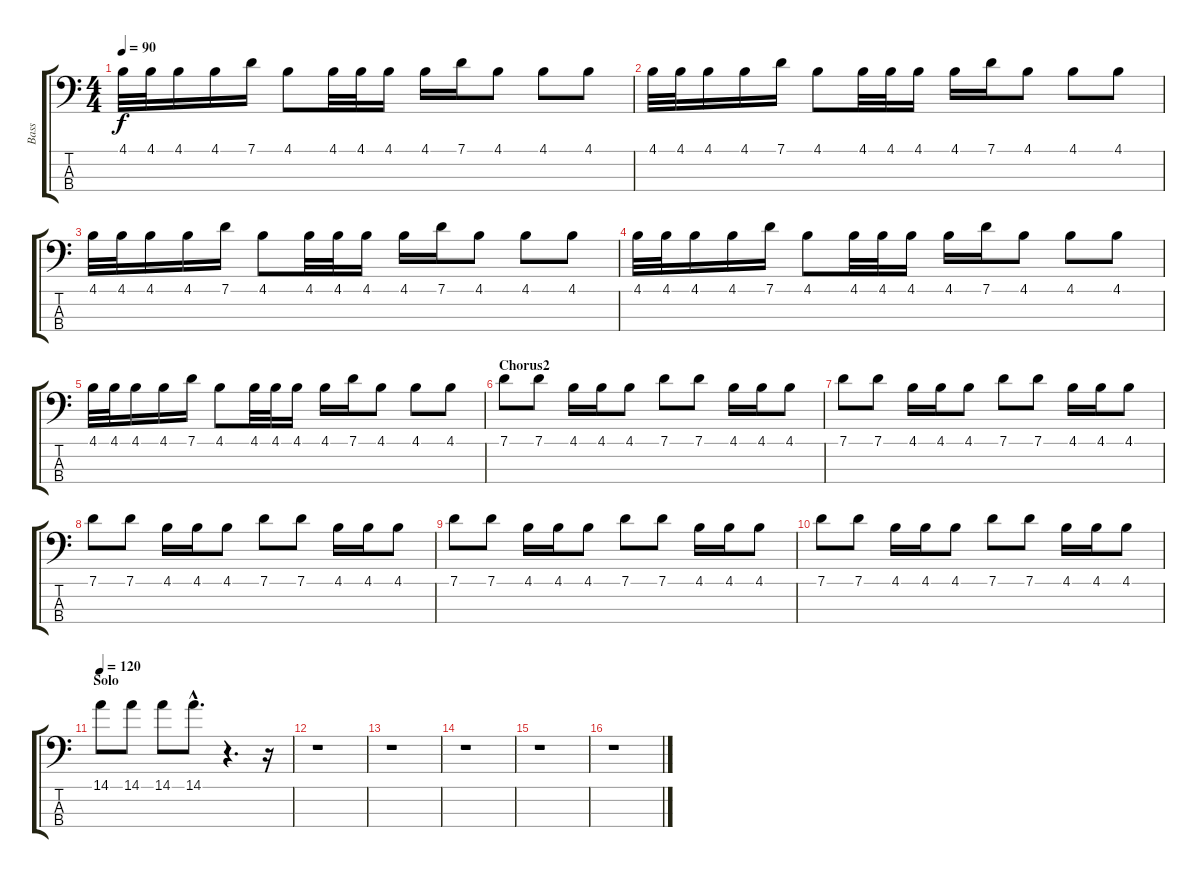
\track ("Bass" "Bass") {instrument electricbassfinger}
\staff {score tabs}
\tuning (G2 D2 A1 E1) {hide}
\ts (4 4)
\tempo 90
\clef f4
\ks c
4.1.32{dy f} 4.1.32 4.1.16 4.1.16 7.1.16 4.1.8 4.1.32 4.1.32 4.1.16 4.1.16 7.1.16 4.1.8 4.1.8 4.1.8 |
4.1.32 4.1.32 4.1.16 4.1.16 7.1.16 4.1.8 4.1.32 4.1.32 4.1.16 4.1.16 7.1.16 4.1.8 4.1.8 4.1.8 |
4.1.32 4.1.32 4.1.16 4.1.16 7.1.16 4.1.8 4.1.32 4.1.32 4.1.16 4.1.16 7.1.16 4.1.8 4.1.8 4.1.8 |
4.1.32 4.1.32 4.1.16 4.1.16 7.1.16 4.1.8 4.1.32 4.1.32 4.1.16 4.1.16 7.1.16 4.1.8 4.1.8 4.1.8 |
4.1.32 4.1.32 4.1.16 4.1.16 7.1.16 4.1.8 4.1.32 4.1.32 4.1.16 4.1.16 7.1.16 4.1.8 4.1.8 4.1.8 |
\section ("" "Chorus2")
7.1.8 7.1.8 4.1.16 4.1.16 4.1.8 7.1.8 7.1.8 4.1.16 4.1.16 4.1.8 |
7.1.8 7.1.8 4.1.16 4.1.16 4.1.8 7.1.8 7.1.8 4.1.16 4.1.16 4.1.8 |
7.1.8 7.1.8 4.1.16 4.1.16 4.1.8 7.1.8 7.1.8 4.1.16 4.1.16 4.1.8 |
7.1.8 7.1.8 4.1.16 4.1.16 4.1.8 7.1.8 7.1.8 4.1.16 4.1.16 4.1.8 |
7.1.8 7.1.8 4.1.16 4.1.16 4.1.8 7.1.8 7.1.8 4.1.16 4.1.16 4.1.8 |
\section ("" "Solo")
\tempo 120
14.1.8 14.1.8 14.1.8 14.1{hac}.8{d} r.4{d} r.16 |
r.1 |
r.1 |
r.1 |
r.1 |
r.1
